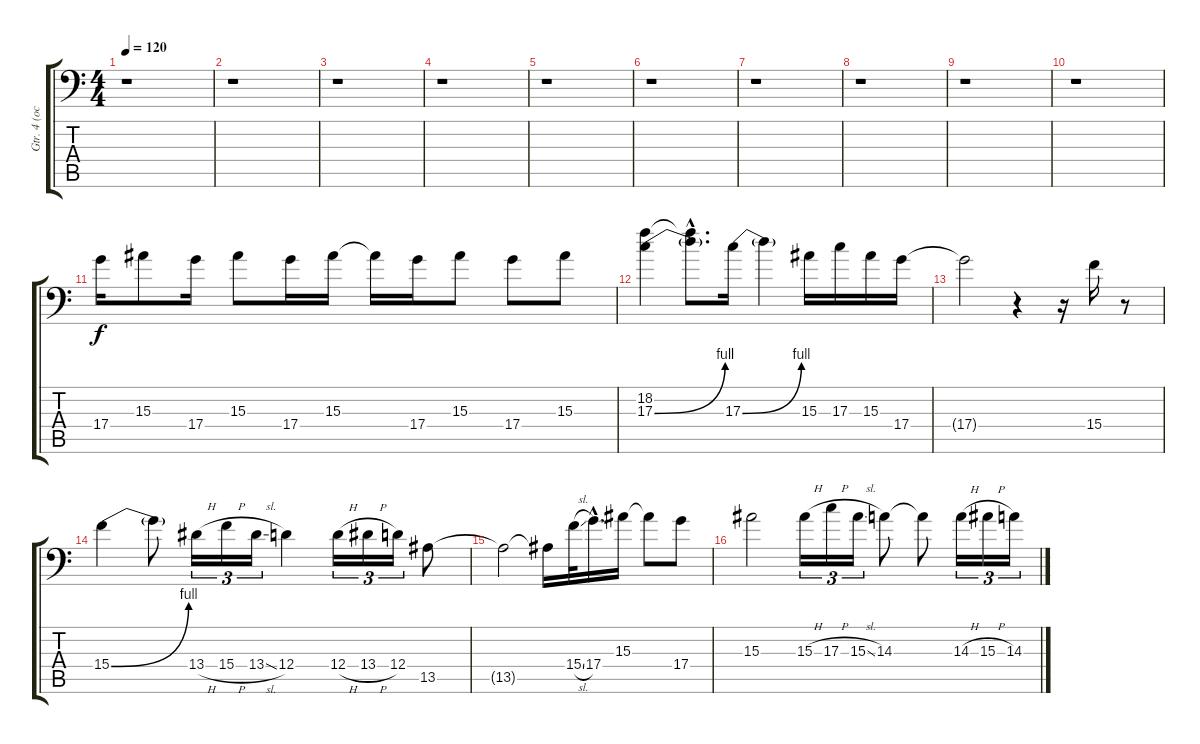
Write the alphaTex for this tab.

\track ("Gtr. 4 (octave)" "Gtr. 4 (oc") {instrument overdrivenguitar}
\staff {score tabs}
\tuning (E3 B2 G2 D2 A1 E1) {hide}
\ts (4 4)
\tempo 120
\clef f4
\ks c
r.1{dy f} |
r.1 |
r.1 |
r.1 |
r.1 |
r.1 |
r.1 |
r.1 |
r.1 |
r.1 |
17.4.16 15.3.8 17.4.16 15.3.8 17.4.16 15.3.16 15.3{t}.16 17.4.16 15.3.8 17.4.8 15.3.8 |
(18.2 17.3{be (bend 0 0 60 4)}).4 (18.2{hac t} 17.3{hac t}).8{d} 17.3{be (bend 0 0 60 4)}.16 17.3{t}.4 15.3.16 17.3.16 15.3.16 17.4.16 |
17.4{t}.2 r.4 r.16 15.4.16 r.8 |
15.4{be (bend 0 0 60 4)}.4 15.4{t}.8 13.4{h}.16{tu (3 2)} 15.4{h}.16{tu (3 2)} 13.4{sl}.16{tu (3 2)} 12.4.4 12.4{h}.16{tu (3 2)} 13.4{h}.16{tu (3 2)} 12.4.16{tu (3 2)} 13.5.8 |
13.5{t}.2 13.5{t}.16 15.4{sl}.32 17.4{hac}.16{d} 15.3.16 15.3{t}.8 17.4.8 |
15.3.2 15.3{h}.16{tu (3 2)} 17.3{h}.16{tu (3 2)} 15.3{sl}.16{tu (3 2)} 14.3.8 14.3{t}.8 14.3{h}.16{tu (3 2)} 15.3{h}.16{tu (3 2)} 14.3{sl}.16{tu (3 2)}
